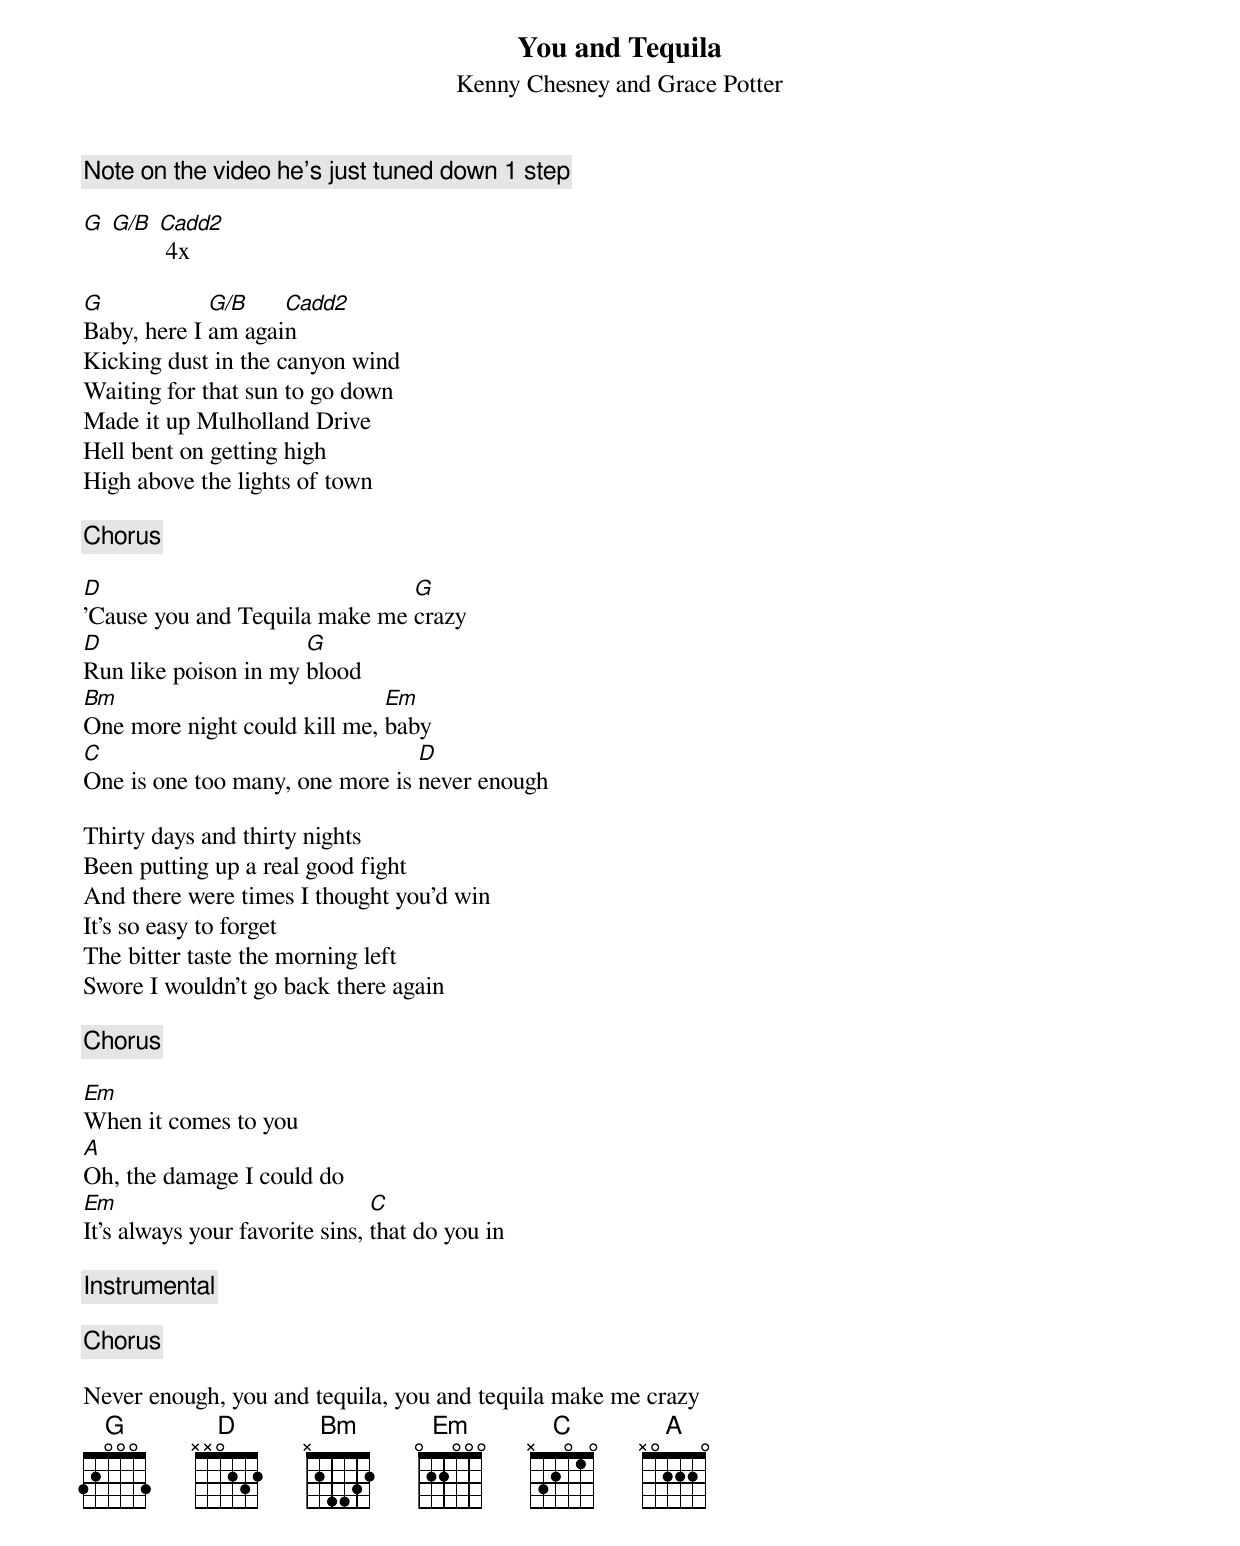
{title:You and Tequila}
{subtitle:Kenny Chesney and Grace Potter}
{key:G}

{c:Note on the video he's just tuned down 1 step}

[G] [G/B] [Cadd2] 4x

[G]Baby, here I [G/B]am agai[Cadd2]n
Kicking dust in the canyon wind
Waiting for that sun to go down
Made it up Mulholland Drive
Hell bent on getting high
High above the lights of town

{c:Chorus}

[D]'Cause you and Tequila make me [G]crazy
[D]Run like poison in my [G]blood
[Bm]One more night could kill me, [Em]baby
[C]One is one too many, one more is [D]never enough

Thirty days and thirty nights
Been putting up a real good fight
And there were times I thought you'd win
It's so easy to forget
The bitter taste the morning left
Swore I wouldn't go back there again

{c:Chorus}

[Em]When it comes to you
[A]Oh, the damage I could do
[Em]It's always your favorite sins, [C]that do you in

{c:Instrumental}

{c:Chorus}

Never enough, you and tequila, you and tequila make me crazy
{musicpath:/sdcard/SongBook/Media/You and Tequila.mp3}
